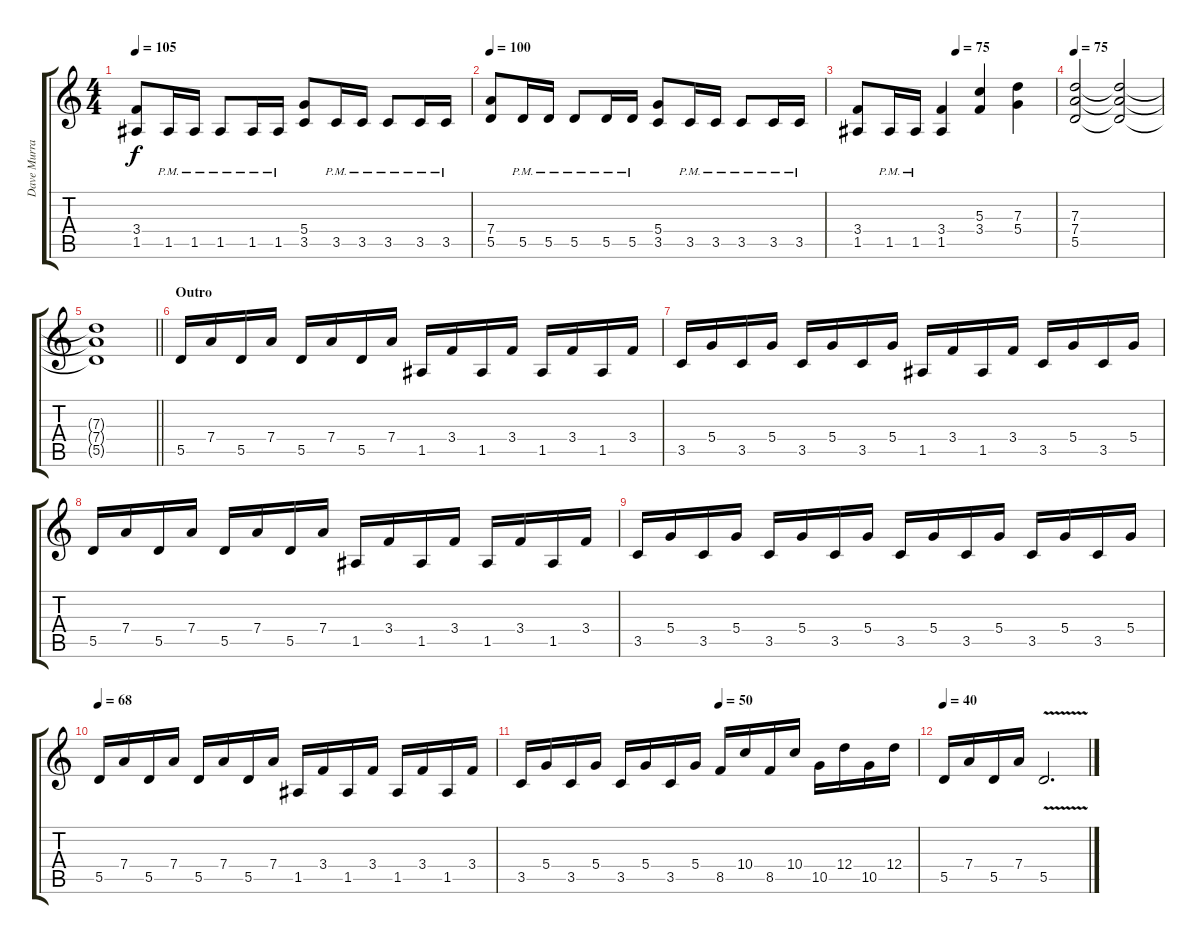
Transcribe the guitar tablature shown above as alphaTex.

\track ("Dave Murray" "Dave Murra") {instrument overdrivenguitar}
\staff {score tabs}
\tuning (E4 B3 G3 D3 A2 E2) {hide}
\ts (4 4)
\tempo 105
\clef g2
\ks c
(3.4 1.5).8{dy f} 1.5{pm}.16 1.5{pm}.16 1.5{pm}.8 1.5{pm}.16 1.5{pm}.16 (5.4 3.5).8 3.5{pm}.16 3.5{pm}.16 3.5{pm}.8 3.5{pm}.16 3.5{pm}.16 |
\tempo 100
(7.4 5.5).8 5.5{pm}.16 5.5{pm}.16 5.5{pm}.8 5.5{pm}.16 5.5{pm}.16 (5.4 3.5).8 3.5{pm}.16 3.5{pm}.16 3.5{pm}.8 3.5{pm}.16 3.5{pm}.16 |
\tempo (75 0.5)
(3.4 1.5).8 1.5{pm}.16 1.5{pm}.16 (3.4 1.5).4 (5.3 3.4).4 (7.3 5.4).4 |
\tempo 75
(7.3 7.4 5.5).2 (7.3{t} 7.4{t} 5.5{t}).2{volume 2} |
\barLineRight lightlight
(7.3{t} 7.4{t} 5.5{t}).1 |
\section ("" "Outro")
5.5.16{volume 11 instrument acousticguitarsteel} 7.4.16 5.5.16 7.4.16 5.5.16 7.4.16 5.5.16 7.4.16 1.5.16 3.4.16 1.5.16 3.4.16 1.5.16 3.4.16 1.5.16 3.4.16 |
3.5.16 5.4.16 3.5.16 5.4.16 3.5.16 5.4.16 3.5.16 5.4.16 1.5.16 3.4.16 1.5.16 3.4.16 3.5.16 5.4.16 3.5.16 5.4.16 |
5.5.16 7.4.16 5.5.16 7.4.16 5.5.16 7.4.16 5.5.16 7.4.16 1.5.16 3.4.16 1.5.16 3.4.16 1.5.16 3.4.16 1.5.16 3.4.16 |
3.5.16 5.4.16 3.5.16 5.4.16 3.5.16 5.4.16 3.5.16 5.4.16 3.5.16 5.4.16 3.5.16 5.4.16 3.5.16 5.4.16 3.5.16 5.4.16 |
\tempo 68
5.5.16 7.4.16 5.5.16 7.4.16 5.5.16 7.4.16 5.5.16 7.4.16 1.5.16 3.4.16 1.5.16 3.4.16 1.5.16 3.4.16 1.5.16 3.4.16 |
\tempo (50 0.5)
3.5.16 5.4.16 3.5.16 5.4.16 3.5.16 5.4.16 3.5.16 5.4.16 8.5.16 10.4.16 8.5.16 10.4.16 10.5.16 12.4.16 10.5.16 12.4.16 |
\tempo 40
5.5.16 7.4.16 5.5.16 7.4.16 5.5{v}.2{d volume 0}
